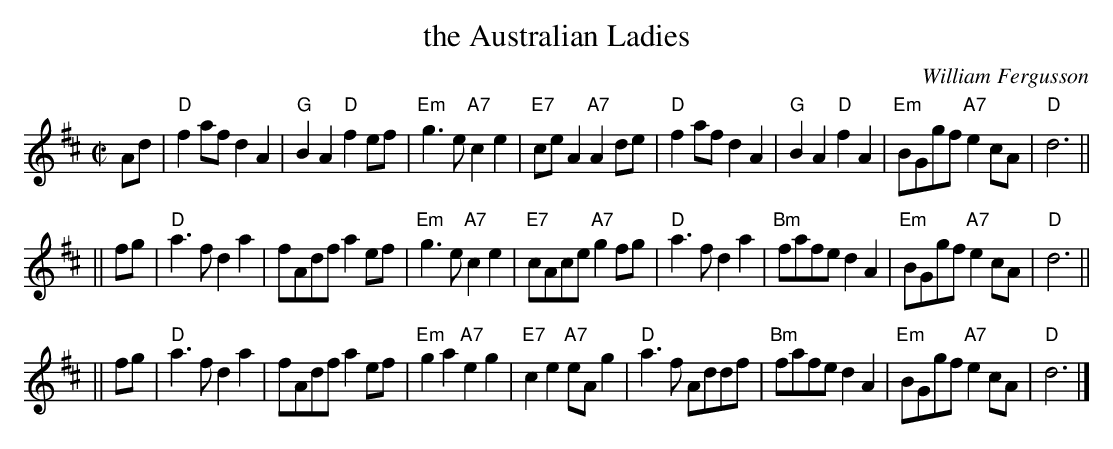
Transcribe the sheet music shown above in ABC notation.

X:1
T: the Australian Ladies
C: William Fergusson
M: C|
L: 1/8
K: D
Ad \
| "D"f2af d2A2 | "G"B2A2 "D"f2ef | "Em"g3e "A7"c2e2 | "E7"ceA2 "A7"A2de \
| "D"f2af d2A2 | "G"B2A2 "D"f2A2 | "Em"BGgf "A7"e2cA | "D"d6 ||
|| fg \
| "D"a3f d2a2 | fAdf a2ef | "Em"g3e "A7"c2e2 | "E7"cAce "A7"g2fg \
| "D"a3f d2a2 | "Bm"fafe d2A2 | "Em"BGgf "A7"e2cA | "D"d6 ||
|| fg \
| "D"a3f d2a2 | fAdf a2ef | "Em"g2a2 "A7"e2g2 | "E7"c2e2 "A7"eAg2 \
| "D"a3f Addf | "Bm"fafe d2A2 | "Em"BGgf "A7"e2cA | "D"d6 |]
